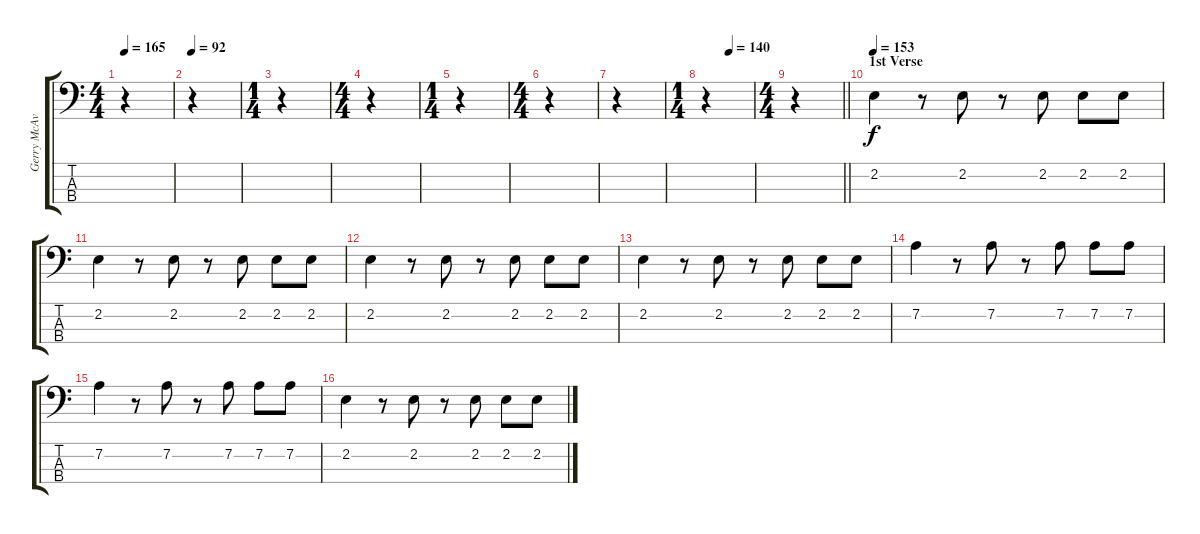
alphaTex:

\track ("Gerry McAvoy" "Gerry McAv") {instrument electricbassfinger}
\staff {score tabs}
\tuning (G2 D2 A1 E1) {hide}
\ts (4 4)
\tempo 165
\clef f4
\ks c
r.4{dy f instrument electricbassfinger} |
\tempo 92
r.4 |
\ts (1 4)
r.4 |
\ts (4 4)
r.4 |
\ts (1 4)
r.4 |
\ts (4 4)
r.4 |
r.4 |
\ts (1 4)
\tempo (140 0.5)
r.4 |
\ts (4 4)
\barLineRight lightlight
r.4 |
\section ("" "1st Verse")
\tempo 153
2.2.4 r.8 2.2.8 r.8 2.2.8 2.2.8 2.2.8 |
2.2.4 r.8 2.2.8 r.8 2.2.8 2.2.8 2.2.8 |
2.2.4 r.8 2.2.8 r.8 2.2.8 2.2.8 2.2.8 |
2.2.4 r.8 2.2.8 r.8 2.2.8 2.2.8 2.2.8 |
7.2.4 r.8 7.2.8 r.8 7.2.8 7.2.8 7.2.8 |
7.2.4 r.8 7.2.8 r.8 7.2.8 7.2.8 7.2.8 |
2.2.4 r.8 2.2.8 r.8 2.2.8 2.2.8 2.2.8
